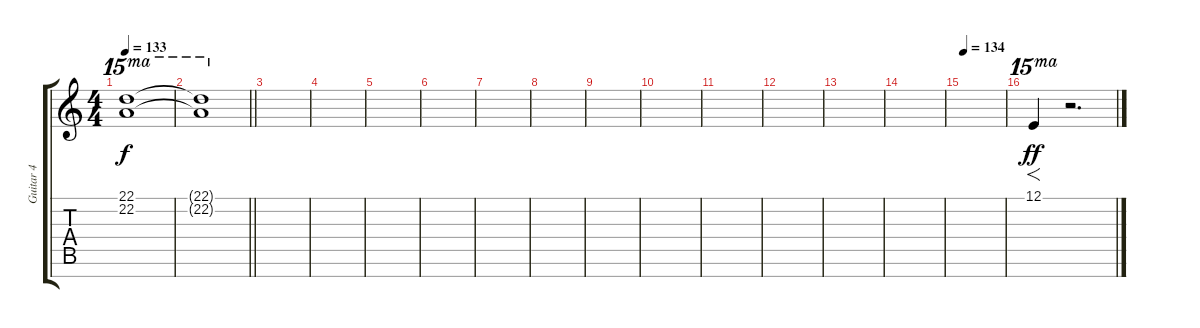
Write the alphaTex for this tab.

\track ("Guitar 4" "Guitar 4") {instrument distortionguitar}
\staff {score tabs}
\tuning (E4 B3 G3 D3 A2 E2 B1) {hide}
\ts (4 4)
\tempo 133
\clef g2
\ks c
(22.1 22.2).1{ot 15ma dy f} |
\barLineRight lightlight
(22.1{t} 22.2{t}).1{ot 15ma} |
\section ("" "")
|
|
|
|
|
|
|
|
|
|
|
|
\tempo 134
|
12.1.4{f ot 15ma dy ff instrument altosax} r.2{d}
